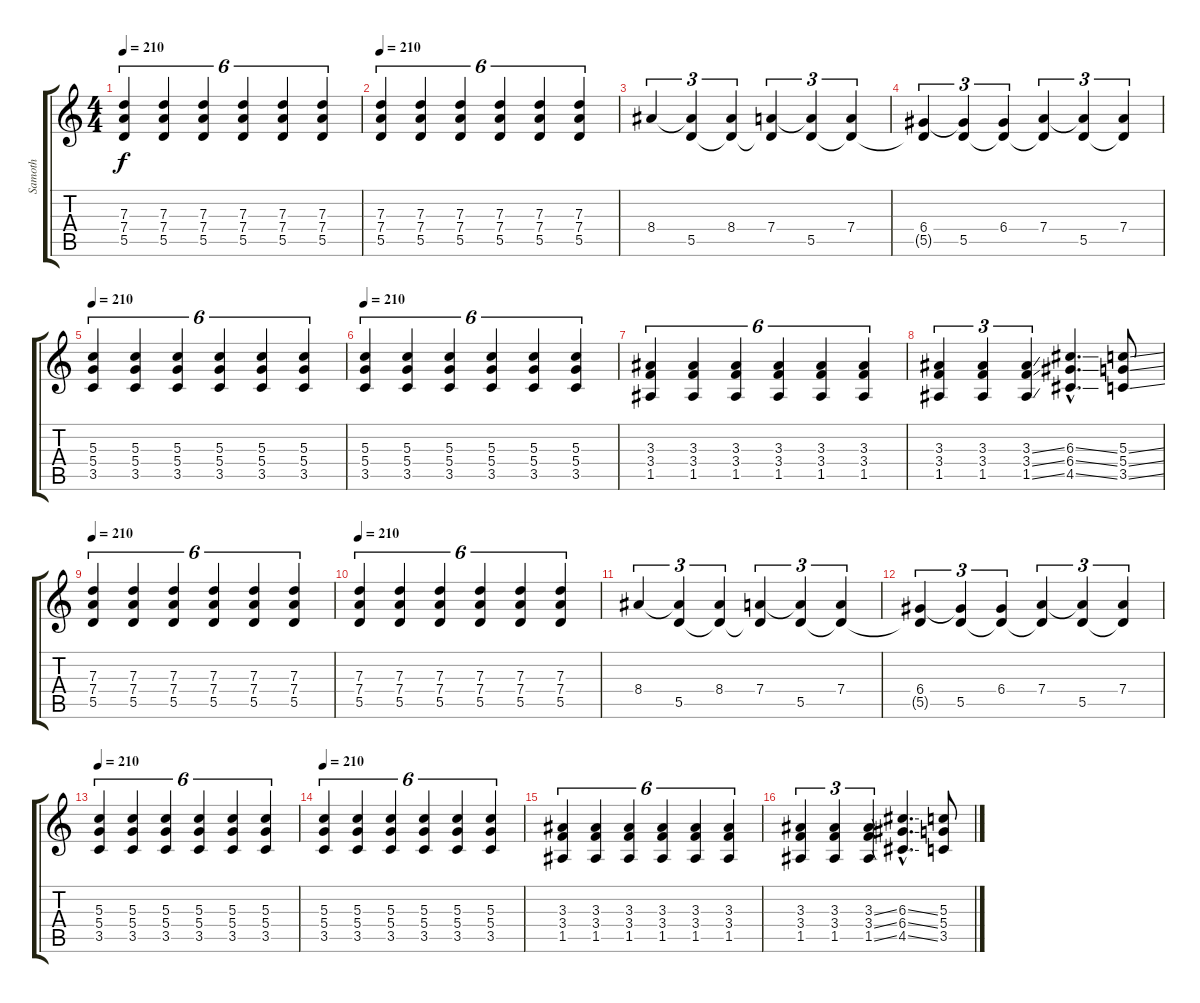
\track ("Samoth" "Samoth") {instrument distortionguitar}
\staff {score tabs}
\tuning (E4 B3 G3 D3 A2 E2) {hide}
\ts (4 4)
\tempo 210
\clef g2
\ks c
(7.3 7.4 5.5).4{tu (6 4) dy f} (7.3 7.4 5.5).4{tu (6 4)} (7.3 7.4 5.5).4{tu (6 4)} (7.3 7.4 5.5).4{tu (6 4)} (7.3 7.4 5.5).4{tu (6 4)} (7.3 7.4 5.5).4{tu (6 4)} |
\tempo 210
(7.3 7.4 5.5).4{tu (6 4)} (7.3 7.4 5.5).4{tu (6 4)} (7.3 7.4 5.5).4{tu (6 4)} (7.3 7.4 5.5).4{tu (6 4)} (7.3 7.4 5.5).4{tu (6 4)} (7.3 7.4 5.5).4{tu (6 4)} |
8.4.4{tu (3 2)} (8.4{t} 5.5).4{tu (3 2)} (8.4 5.5{t}).4{tu (3 2)} (7.4 5.5{t}).4{tu (3 2)} (7.4{t} 5.5).4{tu (3 2)} (7.4 5.5{t}).4{tu (3 2)} |
(6.4 5.5{t}).4{tu (3 2)} (6.4{t} 5.5).4{tu (3 2)} (6.4 5.5{t}).4{tu (3 2)} (7.4 5.5{t}).4{tu (3 2)} (7.4{t} 5.5).4{tu (3 2)} (7.4 5.5{t}).4{tu (3 2)} |
\tempo 210
(5.3 5.4 3.5).4{tu (6 4)} (5.3 5.4 3.5).4{tu (6 4)} (5.3 5.4 3.5).4{tu (6 4)} (5.3 5.4 3.5).4{tu (6 4)} (5.3 5.4 3.5).4{tu (6 4)} (5.3 5.4 3.5).4{tu (6 4)} |
\tempo 210
(5.3 5.4 3.5).4{tu (6 4)} (5.3 5.4 3.5).4{tu (6 4)} (5.3 5.4 3.5).4{tu (6 4)} (5.3 5.4 3.5).4{tu (6 4)} (5.3 5.4 3.5).4{tu (6 4)} (5.3 5.4 3.5).4{tu (6 4)} |
(3.3 3.4 1.5).4{tu (6 4)} (3.3 3.4 1.5).4{tu (6 4)} (3.3 3.4 1.5).4{tu (6 4)} (3.3 3.4 1.5).4{tu (6 4)} (3.3 3.4 1.5).4{tu (6 4)} (3.3 3.4 1.5).4{tu (6 4)} |
(3.3 3.4 1.5).4{tu (3 2)} (3.3 3.4 1.5).4{tu (3 2)} (3.3{ss} 3.4{ss} 1.5{ss}).4{tu (3 2)} (6.3{ss hac} 6.4{ss hac} 4.5{ss hac}).4{d} (5.3{ss} 5.4{ss} 3.5{ss}).8 |
\tempo 210
(7.3 7.4 5.5).4{tu (6 4)} (7.3 7.4 5.5).4{tu (6 4)} (7.3 7.4 5.5).4{tu (6 4)} (7.3 7.4 5.5).4{tu (6 4)} (7.3 7.4 5.5).4{tu (6 4)} (7.3 7.4 5.5).4{tu (6 4)} |
\tempo 210
(7.3 7.4 5.5).4{tu (6 4)} (7.3 7.4 5.5).4{tu (6 4)} (7.3 7.4 5.5).4{tu (6 4)} (7.3 7.4 5.5).4{tu (6 4)} (7.3 7.4 5.5).4{tu (6 4)} (7.3 7.4 5.5).4{tu (6 4)} |
8.4.4{tu (3 2)} (8.4{t} 5.5).4{tu (3 2)} (8.4 5.5{t}).4{tu (3 2)} (7.4 5.5{t}).4{tu (3 2)} (7.4{t} 5.5).4{tu (3 2)} (7.4 5.5{t}).4{tu (3 2)} |
(6.4 5.5{t}).4{tu (3 2)} (6.4{t} 5.5).4{tu (3 2)} (6.4 5.5{t}).4{tu (3 2)} (7.4 5.5{t}).4{tu (3 2)} (7.4{t} 5.5).4{tu (3 2)} (7.4 5.5{t}).4{tu (3 2)} |
\tempo 210
(5.3 5.4 3.5).4{tu (6 4)} (5.3 5.4 3.5).4{tu (6 4)} (5.3 5.4 3.5).4{tu (6 4)} (5.3 5.4 3.5).4{tu (6 4)} (5.3 5.4 3.5).4{tu (6 4)} (5.3 5.4 3.5).4{tu (6 4)} |
\tempo 210
(5.3 5.4 3.5).4{tu (6 4)} (5.3 5.4 3.5).4{tu (6 4)} (5.3 5.4 3.5).4{tu (6 4)} (5.3 5.4 3.5).4{tu (6 4)} (5.3 5.4 3.5).4{tu (6 4)} (5.3 5.4 3.5).4{tu (6 4)} |
(3.3 3.4 1.5).4{tu (6 4)} (3.3 3.4 1.5).4{tu (6 4)} (3.3 3.4 1.5).4{tu (6 4)} (3.3 3.4 1.5).4{tu (6 4)} (3.3 3.4 1.5).4{tu (6 4)} (3.3 3.4 1.5).4{tu (6 4)} |
(3.3 3.4 1.5).4{tu (3 2)} (3.3 3.4 1.5).4{tu (3 2)} (3.3{ss} 3.4{ss} 1.5{ss}).4{tu (3 2)} (6.3{ss hac} 6.4{ss hac} 4.5{ss hac}).4{d} (5.3{ss} 5.4{ss} 3.5{ss}).8
